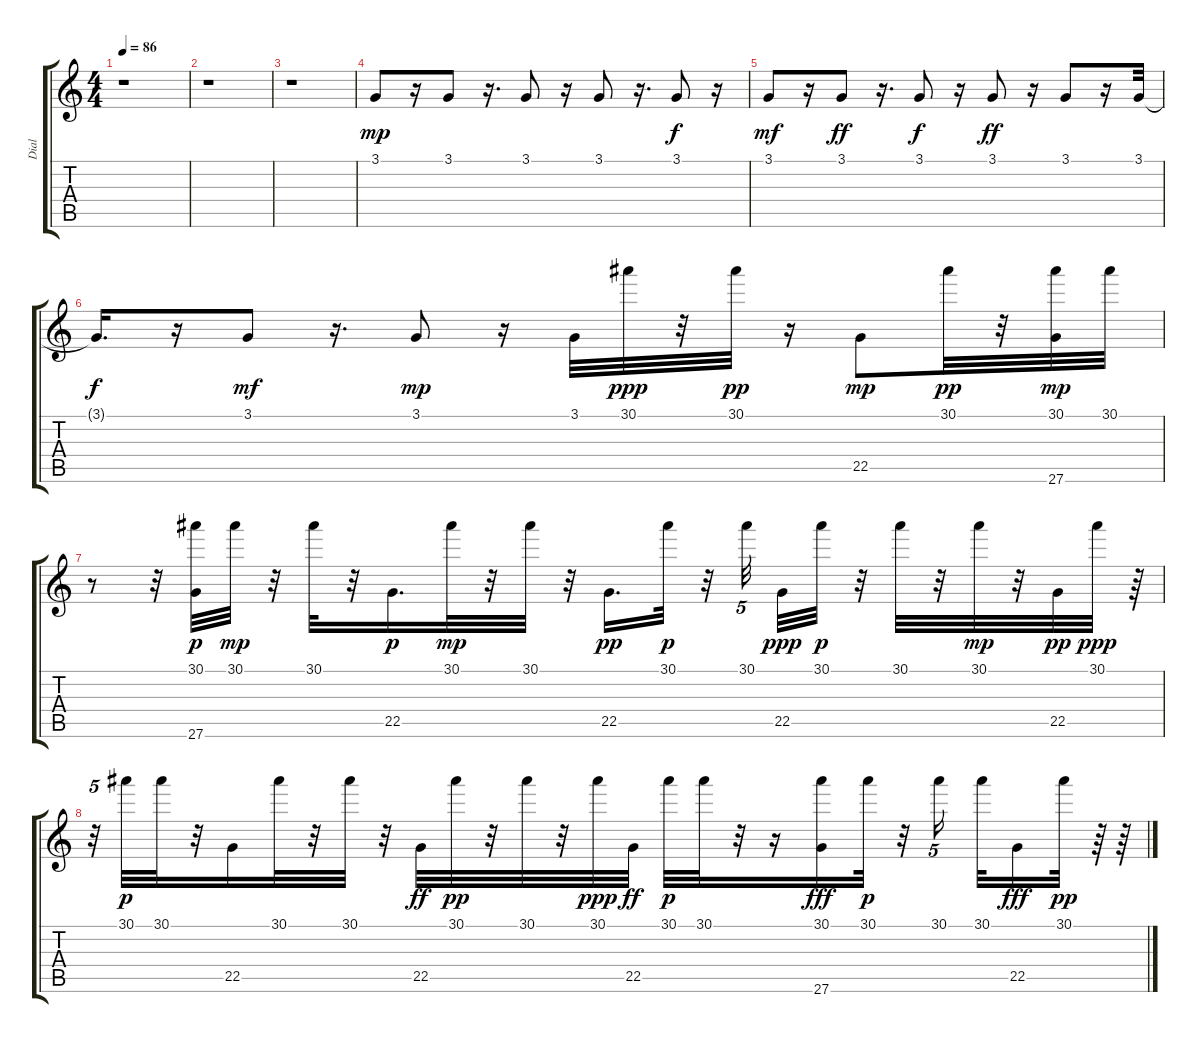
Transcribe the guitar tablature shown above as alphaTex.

\track ("Dial" "Dial") {instrument whistle}
\staff {score tabs}
\tuning (E4 B3 G3 D3 A2 E2) {hide}
\ts (4 4)
\tempo 86
\clef g2
\ks c
r.1{dy mp} |
r.1 |
r.1 |
3.1.8 r.16 3.1.8 r.16{d} 3.1.8 r.16 3.1.8 r.16{d} 3.1.8{dy f} r.16 |
3.1.8{dy mf} r.16 3.1.8{dy ff} r.16{d} 3.1.8{dy f} r.16 3.1.8{dy ff} r.16 3.1.8 r.16 3.1.32 |
3.1{t}.16{d dy f} r.16 3.1.8{dy mf} r.16{d} 3.1.8{dy mp} r.16 3.1.32 30.1.32{dy ppp} r.32 30.1.32{dy pp} r.16 22.5.8{dy mp} 30.1.32{dy pp} r.32 (30.1 27.6).32{dy mp} 30.1.32 |
r.8 r.32 (30.1 27.6).32{dy p} 30.1.32{dy mp} r.32 30.1.32 r.32 22.5.16{d dy p} 30.1.32{dy mp} r.32 30.1.32 r.32 22.5.16{d dy pp} 30.1.32{dy p} r.32 30.1.32{tu (5 4)} 22.5.32{dy ppp} 30.1.32{dy p} r.32 30.1.32 r.32 30.1.32{dy mp} r.32 22.5.32{dy pp} 30.1.32{dy ppp} r.64 |
r.32{tu (5 4)} 30.1.32{dy p} 30.1.32 r.32 22.5.16 30.1.32 r.32 30.1.32 r.32 22.5.32{dy ff} 30.1.32{dy pp} r.32 30.1.32 r.32 30.1.32{dy ppp} 22.5.32{dy ff} 30.1.32{dy p} 30.1.32 r.32 r.16 (30.1 27.6).16{dy fff} 30.1.32{dy p} r.32 30.1.16{tu (5 4)} 30.1.32 22.5.16{dy fff} 30.1.32{dy pp} r.64 r.64
